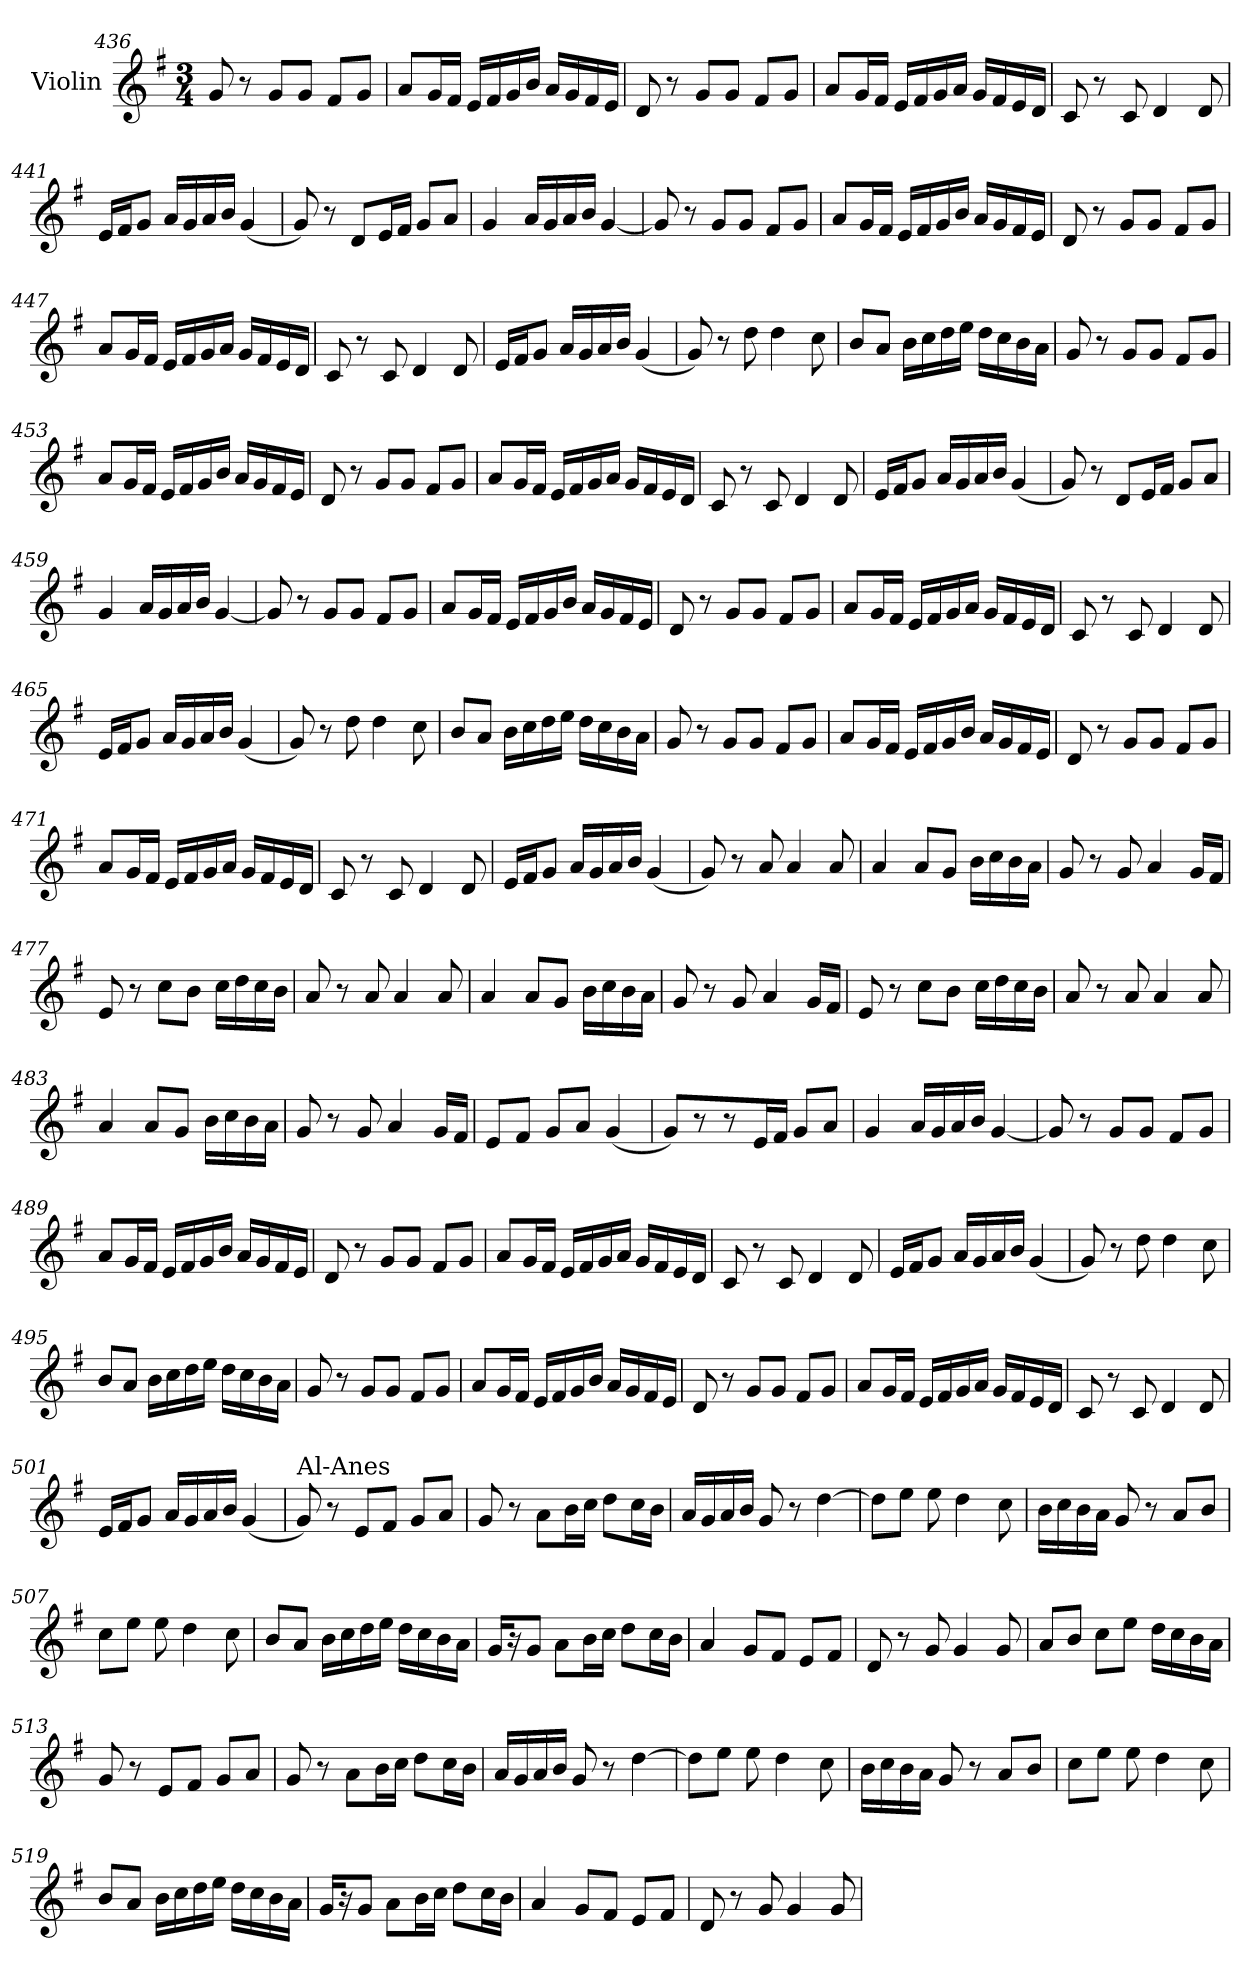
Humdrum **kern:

**kern
*part1
*staff1
*I"Violin
*clefG2
*k[f#]
*G:
*M3/4
=436
8g/
8r
8g/L
8g/J
8f#/L
8g/J
=437
8a/L
16g/L
16f#/JJ
16e/LL
16f#/
16g/
16b/JJ
16a/LL
16g/
16f#/
16e/JJ
!!LO:LB:g=z
=438
8d/
8r
8g/L
8g/J
8f#/L
8g/J
=439
8a/L
16g/L
16f#/JJ
16e/LL
16f#/
16g/
16a/JJ
16g/LL
16f#/
16e/
16d/JJ
=440
8c/
8r
8c/
4d/
8d/
=441
16e/LL
16f#/J
8g/J
16a/LL
16g/
16a/
16b/JJ
(<4g/
=442
8g/)
8r
8d/L
16e/L
16f#/JJ
8g/L
8a/J
!!LO:LB:g=z
=443
4g/
16a/LL
16g/
16a/
16b/JJ
[4g/
=444
8g/]
8r
8g/L
8g/J
8f#/L
8g/J
=445
8a/L
16g/L
16f#/JJ
16e/LL
16f#/
16g/
16b/JJ
16a/LL
16g/
16f#/
16e/JJ
=446
8d/
8r
8g/L
8g/J
8f#/L
8g/J
=447
8a/L
16g/L
16f#/JJ
16e/LL
16f#/
16g/
16a/JJ
16g/LL
16f#/
16e/
16d/JJ
!!LO:LB:g=z
=448
8c/
8r
8c/
4d/
8d/
=449
16e/LL
16f#/J
8g/J
16a/LL
16g/
16a/
16b/JJ
(<4g/
=450
8g/)
8r
8dd\
4dd\
8cc\
=451
8b/L
8a/J
16b\LL
16cc\
16dd\
16ee\JJ
16dd\LL
16cc\
16b\
16a\JJ
=452
8g/
8r
8g/L
8g/J
8f#/L
8g/J
!!LO:LB:g=z
=453
8a/L
16g/L
16f#/JJ
16e/LL
16f#/
16g/
16b/JJ
16a/LL
16g/
16f#/
16e/JJ
=454
8d/
8r
8g/L
8g/J
8f#/L
8g/J
=455
8a/L
16g/L
16f#/JJ
16e/LL
16f#/
16g/
16a/JJ
16g/LL
16f#/
16e/
16d/JJ
=456
8c/
8r
8c/
4d/
8d/
=457
16e/LL
16f#/J
8g/J
16a/LL
16g/
16a/
16b/JJ
(<4g/
!!LO:LB:g=z
=458
8g/)
8r
8d/L
16e/L
16f#/JJ
8g/L
8a/J
=459
4g/
16a/LL
16g/
16a/
16b/JJ
[4g/
=460
8g/]
8r
8g/L
8g/J
8f#/L
8g/J
=461
8a/L
16g/L
16f#/JJ
16e/LL
16f#/
16g/
16b/JJ
16a/LL
16g/
16f#/
16e/JJ
=462
8d/
8r
8g/L
8g/J
8f#/L
8g/J
!!LO:LB:g=z
=463
8a/L
16g/L
16f#/JJ
16e/LL
16f#/
16g/
16a/JJ
16g/LL
16f#/
16e/
16d/JJ
=464
8c/
8r
8c/
4d/
8d/
=465
16e/LL
16f#/J
8g/J
16a/LL
16g/
16a/
16b/JJ
(<4g/
=466
8g/)
8r
8dd\
4dd\
8cc\
=467
8b/L
8a/J
16b\LL
16cc\
16dd\
16ee\JJ
16dd\LL
16cc\
16b\
16a\JJ
!!LO:LB:g=z
=468
8g/
8r
8g/L
8g/J
8f#/L
8g/J
=469
8a/L
16g/L
16f#/JJ
16e/LL
16f#/
16g/
16b/JJ
16a/LL
16g/
16f#/
16e/JJ
=470
8d/
8r
8g/L
8g/J
8f#/L
8g/J
=471
8a/L
16g/L
16f#/JJ
16e/LL
16f#/
16g/
16a/JJ
16g/LL
16f#/
16e/
16d/JJ
=472
8c/
8r
8c/
4d/
8d/
!!LO:PB:g=z
=473
16e/LL
16f#/J
8g/J
16a/LL
16g/
16a/
16b/JJ
(<4g/
=474
8g/)
8r
8a/
4a/
8a/
=475
4a/
8a/L
8g/J
16b\LL
16cc\
16b\
16a\JJ
=476
8g/
8r
8g/
4a/
16g/LL
16f#/JJ
=477
8e/
8r
8cc\L
8b\J
16cc\LL
16dd\
16cc\
16b\JJ
!!LO:LB:g=z
=478
8a/
8r
8a/
4a/
8a/
=479
4a/
8a/L
8g/J
16b\LL
16cc\
16b\
16a\JJ
=480
8g/
8r
8g/
4a/
16g/LL
16f#/JJ
=481
8e/
8r
8cc\L
8b\J
16cc\LL
16dd\
16cc\
16b\JJ
=482
8a/
8r
8a/
4a/
8a/
!!LO:LB:g=z
=483
4a/
8a/L
8g/J
16b\LL
16cc\
16b\
16a\JJ
=484
8g/
8r
8g/
4a/
16g/LL
16f#/JJ
=485
8e/L
8f#/J
8g/L
8a/J
(<4g/
=486
8g/L)
8r
8r
16e/L
16f#/JJ
8g/L
8a/J
=487
4g/
16a/LL
16g/
16a/
16b/JJ
[4g/
!!LO:LB:g=z
=488
8g/]
8r
8g/L
8g/J
8f#/L
8g/J
=489
8a/L
16g/L
16f#/JJ
16e/LL
16f#/
16g/
16b/JJ
16a/LL
16g/
16f#/
16e/JJ
=490
8d/
8r
8g/L
8g/J
8f#/L
8g/J
=491
8a/L
16g/L
16f#/JJ
16e/LL
16f#/
16g/
16a/JJ
16g/LL
16f#/
16e/
16d/JJ
=492
8c/
8r
8c/
4d/
8d/
!!LO:LB:g=z
=493
16e/LL
16f#/J
8g/J
16a/LL
16g/
16a/
16b/JJ
(<4g/
=494
8g/)
8r
8dd\
4dd\
8cc\
=495
8b/L
8a/J
16b\LL
16cc\
16dd\
16ee\JJ
16dd\LL
16cc\
16b\
16a\JJ
=496
8g/
8r
8g/L
8g/J
8f#/L
8g/J
=497
8a/L
16g/L
16f#/JJ
16e/LL
16f#/
16g/
16b/JJ
16a/LL
16g/
16f#/
16e/JJ
!!LO:LB:g=z
=498
8d/
8r
8g/L
8g/J
8f#/L
8g/J
=499
8a/L
16g/L
16f#/JJ
16e/LL
16f#/
16g/
16a/JJ
16g/LL
16f#/
16e/
16d/JJ
=500
8c/
8r
8c/
4d/
8d/
=501
16e/LL
16f#/J
8g/J
16a/LL
16g/
16a/
16b/JJ
(<4g/
=502
!LO:TX:a:t=Al-Anes
8g/)
8r
8e/L
8f#/J
8g/L
8a/J
!!LO:LB:g=z
=503
8g/
8r
8a\L
16b\L
16cc\JJ
8dd\L
16cc\L
16b\JJ
=504
16a/LL
16g/
16a/
16b/JJ
8g/
8r
[4dd\
=505
8dd\L]
8ee\J
8ee\
4dd\
8cc\
=506
16b\LL
16cc\
16b\
16a\JJ
8g/
8r
8a/L
8b/J
=507
8cc\L
8ee\J
8ee\
4dd\
8cc\
!!LO:LB:g=z
=508
8b/L
8a/J
16b\LL
16cc\
16dd\
16ee\JJ
16dd\LL
16cc\
16b\
16a\JJ
=509
16g/KL
16r
8g/J
8a\L
16b\L
16cc\JJ
8dd\L
16cc\L
16b\JJ
=510
4a/
8g/L
8f#/J
8e/L
8f#/J
=511
8d/
8r
8g/
4g/
8g/
=512
8a/L
8b/J
8cc\L
8ee\J
16dd\LL
16cc\
16b\
16a\JJ
!!LO:PB:g=z
=513
8g/
8r
8e/L
8f#/J
8g/L
8a/J
=514
8g/
8r
8a\L
16b\L
16cc\JJ
8dd\L
16cc\L
16b\JJ
=515
16a/LL
16g/
16a/
16b/JJ
8g/
8r
[4dd\
=516
8dd\L]
8ee\J
8ee\
4dd\
8cc\
=517
16b\LL
16cc\
16b\
16a\JJ
8g/
8r
8a/L
8b/J
!!LO:LB:g=z
=518
8cc\L
8ee\J
8ee\
4dd\
8cc\
=519
8b/L
8a/J
16b\LL
16cc\
16dd\
16ee\JJ
16dd\LL
16cc\
16b\
16a\JJ
=520
16g/KL
16r
8g/J
8a\L
16b\L
16cc\JJ
8dd\L
16cc\L
16b\JJ
=521
4a/
8g/L
8f#/J
8e/L
8f#/J
=522
8d/
8r
8g/
4g/
8g/
=
*-
